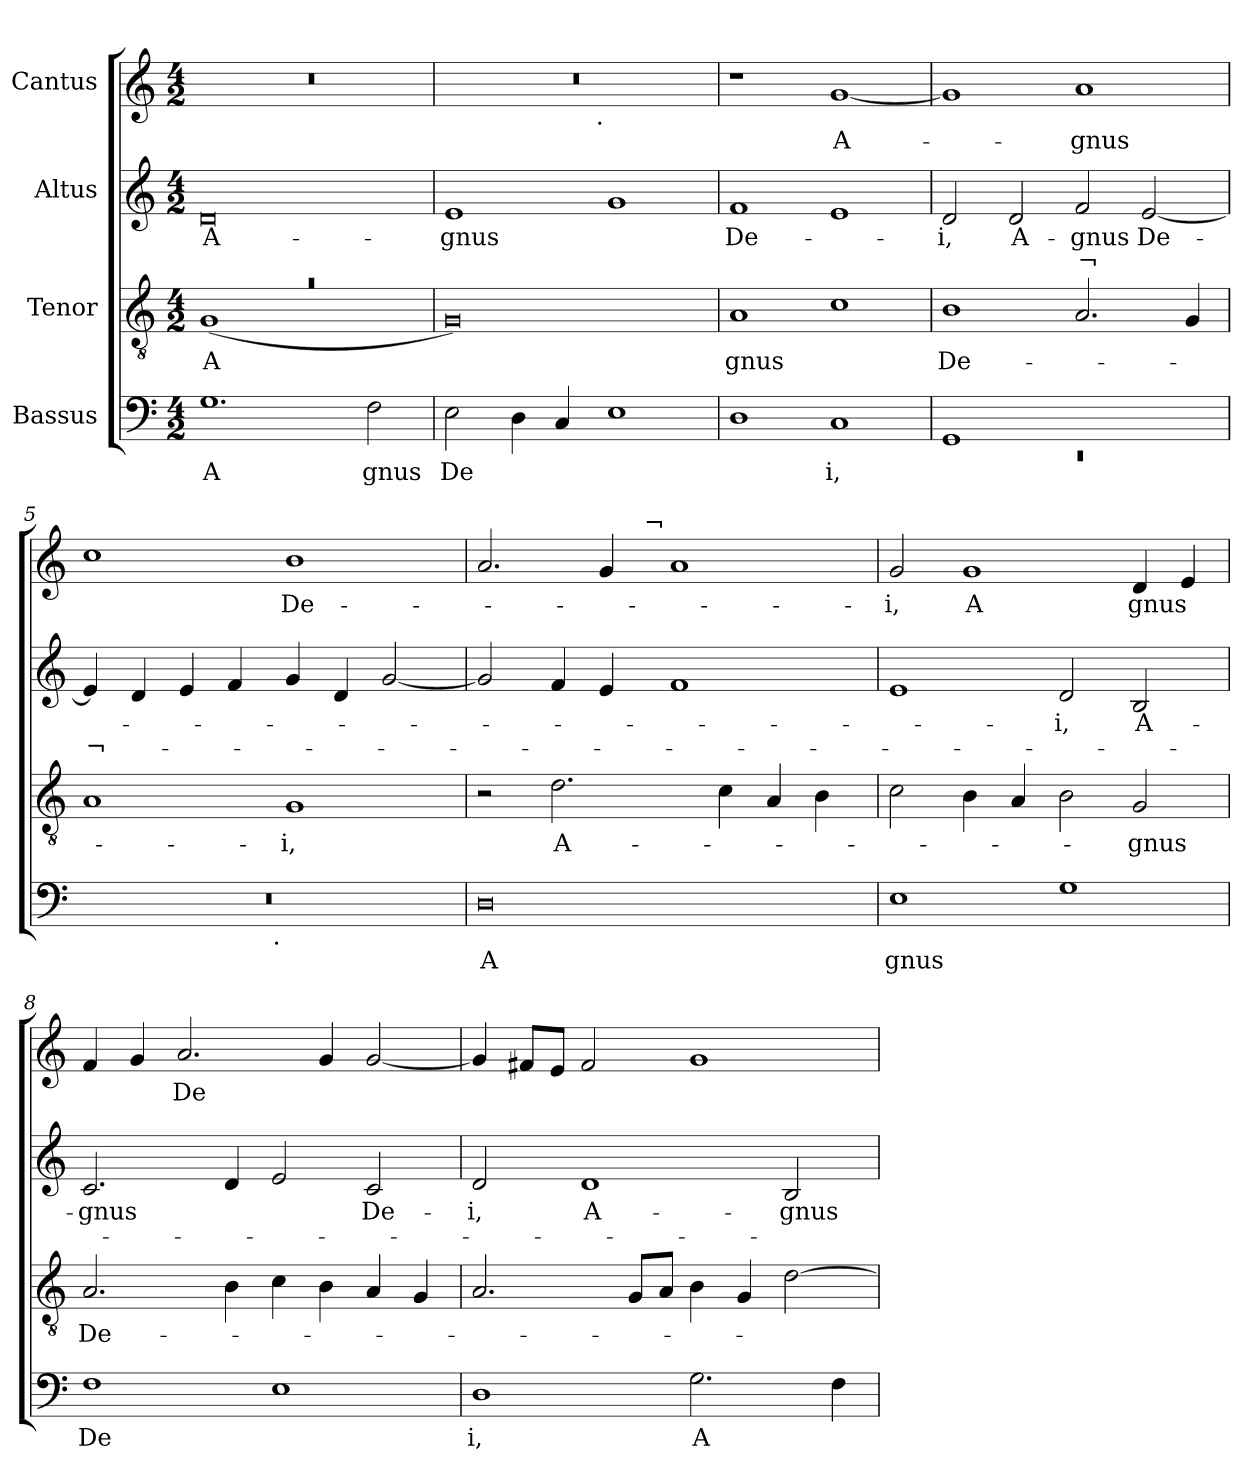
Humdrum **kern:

**kern	**text	**kern	**text	**kern	**text	**text	**kern	**text
*part4	*part4	*part3	*part3	*part2	*part2	*part2	*part1	*part1
*staff4	*staff4	*staff3	*staff3	*staff2	*staff2	*staff2	*staff1	*staff1
*I"Bassus	*	*I"Tenor	*	*I"Altus	*	*	*I"Cantus	*
*clefF4	*	*clefGv2	*	*clefG2	*	*	*clefG2	*
*k[]	*	*k[]	*	*k[]	*	*	*k[]	*
*C:	*	*C:	*	*C:	*	*	*C:	*
*M4/2	*	*M4/2	*	*M4/2	*	*	*M4/2	*
=1	=1	=1	=1	=1	=1	=1	=1	=1
!	!LO:LY:b	!LO:N:vis=1	!LO:LY:b	!	!LO:LY:b	!	!	!
*	*	*^	*	*	*	*	*	*
1.G	A	0ra	(<1G	A-	0d	A-	.	0r	.
.	.	.	1ryy	.	.	.	.	.	.
!	!LO:LY:b	!	!	!	!	!	!	!	!
2F\	gnus	.	.	.	.	.	.	.	.
*	*	*v	*v	*	*	*	*	*	*
=2	=2	=2	=2	=2	=2	=2	=2	=2
!	!LO:LY:b	!	!	!	!LO:LY:b	!	!	!
*	*	*	*	*	*	*	*^	*
2E\	De	0G)	.	1e	-gnus	.	0r	2ryy	.
4D\	.	.	.	.	.	.	.	4...ryy	.
4C/	.	.	.	.	.	.	.	.	.
!	!	!	!	!	!	!	!	!LO:TX:b:t=.	!
.	.	.	.	.	.	.	.	1ryy	.
1E	.	.	.	1g	.	.	.	.	.
.	.	.	.	.	.	.	.	32ryy	.
=3	=3	=3	=3	=3	=3	=3	=3	=3	=3
!	!	!	!LO:LY:b	!	!LO:LY:b	!	!	!	!
*	*	*	*	*	*	*	*v	*v	*
1D	.	1A	-gnus	1f	De-	.	1r	.
!	!LO:LY:b:rj	!	!	!	!	!	!	!LO:LY:b
1C	i,	1c	.	1e	.	.	[<1g	A-
=4	=4	=4	=4	=4	=4	=4	=4	=4
*^	*	*	*	*	*	*	*	*
!	!LO:N:vis=1	!	!	!LO:LY:b	!	!LO:LY:b	!	!	!
1GG	0rEE	.	1B	De-	2d/	-i,	.	1g]	.
!	!	!	!	!	!	!LO:LY:b	!	!	!
.	.	.	.	.	2d/	A-	.	.	.
!	!	!	!	!	!	!LO:LY:b	!LO:LY:b	!	!LO:LY:b
1ryy	.	.	2.A/	.	2f/	-gnus	¬	1a	-gnus
!	!	!	!	!	!	!LO:LY:b	!	!	!
.	.	.	.	.	[<2e/	De-	.	.	.
.	.	.	4G/	.	.	.	.	.	.
=5	=5	=5	=5	=5	=5	=5	=5	=5	=5
!	!	!	!	!	!	!	!LO:LY:b:rj	!	!
0r	2ryy	.	1A	.	4e/]	.	¬-	1cc>	.
.	.	.	.	.	4d/	.	.	.	.
.	4...ryy	.	.	.	4e/	.	.	.	.
.	.	.	.	.	4f/	.	.	.	.
!	!LO:TX:b:t=.	!	!	!	!	!	!	!	!
.	1ryy	.	.	.	.	.	.	.	.
!	!	!	!	!LO:LY:b	!	!	!	!	!LO:LY:b
.	.	.	1G	-i,	4g/	.	.	1b	De-
.	.	.	.	.	4d/	.	.	.	.
.	.	.	.	.	[<2g/	.	.	.	.
.	32ryy	.	.	.	.	.	.	.	.
!!LO:LB:g=z
=6	=6	=6	=6	=6	=6	=6	=6	=6	=6
!	!	!	!	!	!	!	!	!LO:TX:a:t=¬	!
!	!	!LO:LY:b	!	!	!	!	!	!	!
*v	*v	*	*	*	*	*	*	*^	*
0D	A	2r	.	2g/]	.	.	2.a/	2ryy	.
!	!	!	!LO:LY:b	!	!	!	!	!	!
.	.	2.d\	A-	4f/	.	.	.	4ryy	.
.	.	.	.	4e/	.	.	4g/	8ryy	.
.	.	.	.	.	.	.	.	32ryy	.
!	!	!	!	!	!	!	!	!LO:TX:a:t=¬	!
.	.	.	.	.	.	.	.	1ryy	.
.	.	.	.	1f	.	.	1a	.	.
.	.	4c\	.	.	.	.	.	.	.
.	.	4A/	.	.	.	.	.	.	.
.	.	4B\	.	.	.	.	.	.	.
.	.	.	.	.	.	.	.	16.ryy	.
=7	=7	=7	=7	=7	=7	=7	=7	=7	=7
!	!LO:LY:b	!	!	!	!	!	!	!	!LO:LY:b
*	*	*	*	*	*	*	*v	*v	*
1E	gnus	2c\	.	1e	.	.	2g/	-i,
!	!	!	!	!	!	!	!	!LO:LY:b
.	.	4B\	.	.	.	.	1g	A
.	.	4A/	.	.	.	.	.	.
!	!	!	!	!	!LO:LY:b	!	!	!
1G	.	2B\	.	2d/	-i,	.	.	.
!	!	!	!LO:LY:b	!	!LO:LY:b	!	!	!LO:LY:b
.	.	2G/	-gnus	2B/	A-	.	4d/	gnus
.	.	.	.	.	.	.	4e/	.
=8	=8	=8	=8	=8	=8	=8	=8	=8
!	!LO:LY:b	!	!LO:LY:b	!	!LO:LY:b	!	!	!
1F	De	2.A/	De-	2.c/	-gnus	.	4f/	.
.	.	.	.	.	.	.	4g/	.
!	!	!	!	!	!	!	!	!LO:LY:b
.	.	.	.	.	.	.	2.a/	De
.	.	4B\	.	4d/	.	.	.	.
1E	.	4c\	.	2e/	.	.	.	.
.	.	4B\	.	.	.	.	4g/	.
!	!	!	!	!	!LO:LY:b	!	!	!
.	.	4A/	.	2c/	De-	.	[<2g/	.
.	.	4G/	.	.	.	.	.	.
=9	=9	=9	=9	=9	=9	=9	=9	=9
!	!LO:LY:b	!	!	!	!LO:LY:b	!	!	!
1D	i,	2.A/	.	2d/	-i,	.	4g/]	.
.	.	.	.	.	.	.	8f#/L	.
.	.	.	.	.	.	.	8e/J	.
!	!	!	!	!	!LO:LY:b	!	!	!
.	.	.	.	1d	A-	.	2f#/	.
.	.	8G/L	.	.	.	.	.	.
.	.	8A/J	.	.	.	.	.	.
!	!LO:LY:b	!	!	!	!	!	!	!
2.G\	A	4B\	.	.	.	.	1g	.
.	.	4G/	.	.	.	.	.	.
!	!	!	!	!	!LO:LY:b	!	!	!
.	.	[>2d\	.	2B/	-gnus	.	.	.
4F\	.	.	.	.	.	.	.	.
=	=	=	=	=	=	=	=	=
*-	*-	*-	*-	*-	*-	*-	*-	*-
